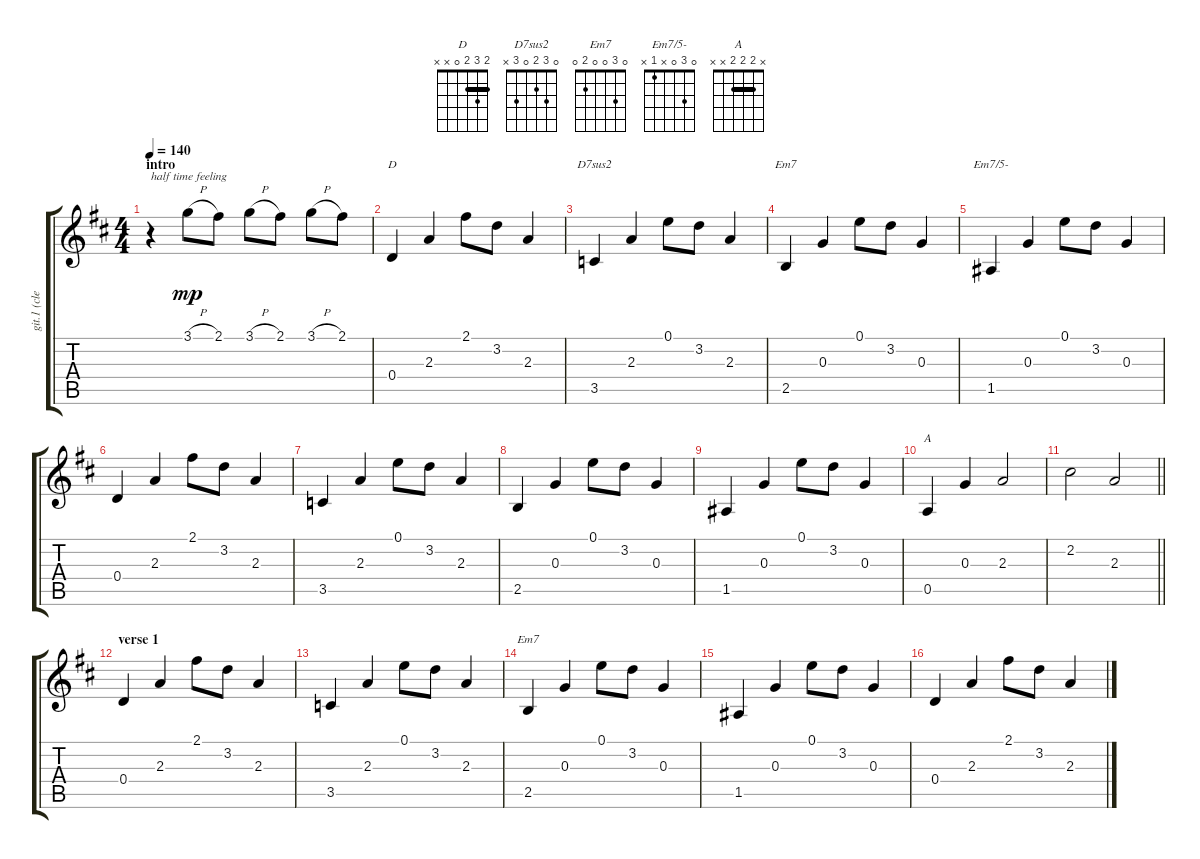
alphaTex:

\track ("git.1 (clean)" "git.1 (cle") {instrument electricguitarjazz}
\staff {score tabs}
\tuning (E4 B3 G3 D3 A2 E2) {hide}
\chord ("D" 2 3 2 0 x x) {barre 2}
\chord ("D7sus2" 0 3 2 0 3 x)
\chord ("Em7" 0 3 0 0 2 x)
\chord ("Em7/5-" 0 3 0 x 1 x)
\chord ("A" x 2 2 2 x x) {barre 2}
\chord ("Em7" 0 3 0 0 2 0)
\ts (4 4)
\section ("" "intro")
\tempo 140
\clef g2
\ks d
r.4{txt "half time feeling" dy mp instrument electricguitarjazz} 3.1{h}.8 2.1.8 3.1{h}.8 2.1.8 3.1{h}.8 2.1.8 |
0.4.4{ch "D"} 2.3.4 2.1.8 3.2.8 2.3.4 |
3.5.4{ch "D7sus2"} 2.3.4 0.1.8 3.2.8 2.3.4 |
2.5.4{ch "Em7"} 0.3.4 0.1.8 3.2.8 0.3.4 |
1.5.4{ch "Em7/5-"} 0.3.4 0.1.8 3.2.8 0.3.4 |
0.4.4 2.3.4 2.1.8 3.2.8 2.3.4 |
3.5.4 2.3.4 0.1.8 3.2.8 2.3.4 |
2.5.4 0.3.4 0.1.8 3.2.8 0.3.4 |
1.5.4 0.3.4 0.1.8 3.2.8 0.3.4 |
0.5.4{ch "A"} 0.3.4 2.3.2 |
\barLineRight lightlight
2.2.2 2.3.2 |
\section ("" "verse 1")
0.4.4 2.3.4 2.1.8 3.2.8 2.3.4 |
3.5.4 2.3.4 0.1.8 3.2.8 2.3.4 |
2.5.4{ch "Em7"} 0.3.4 0.1.8 3.2.8 0.3.4 |
1.5.4 0.3.4 0.1.8 3.2.8 0.3.4 |
0.4.4 2.3.4 2.1.8 3.2.8 2.3.4
